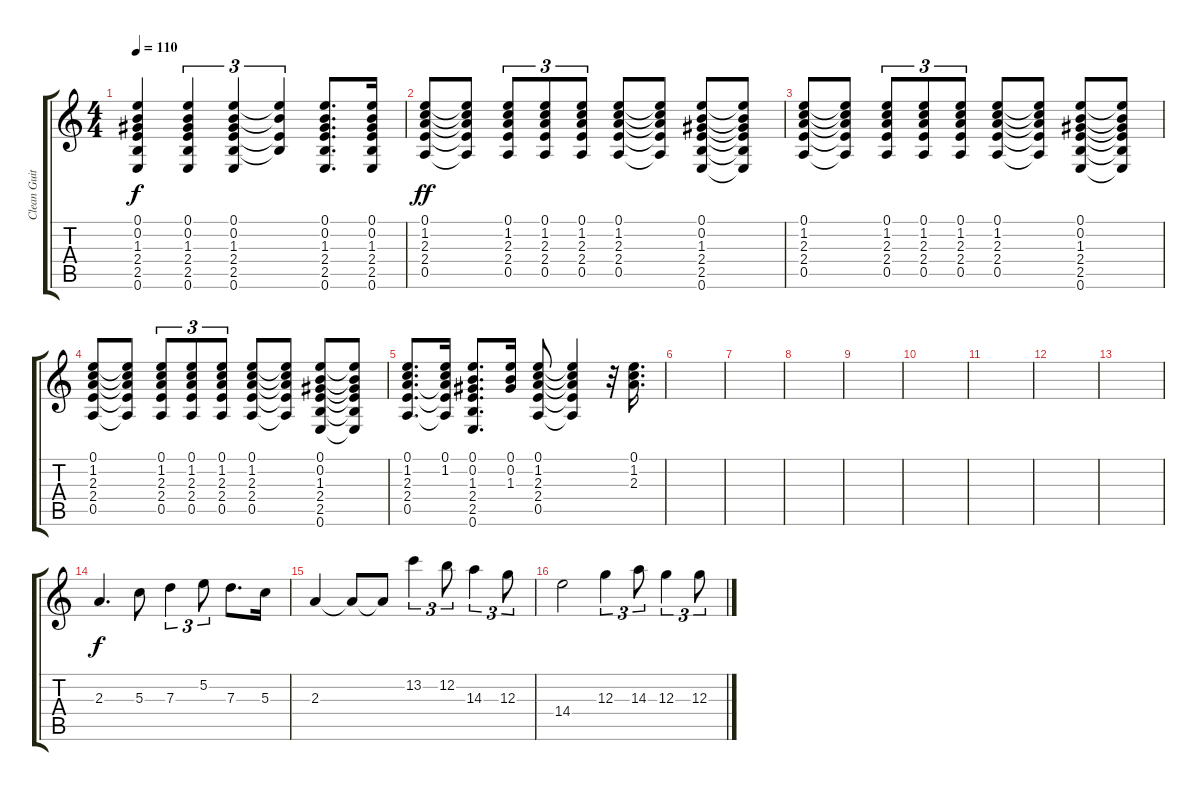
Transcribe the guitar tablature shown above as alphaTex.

\track ("Clean Guitar - Gem Archer" "Clean Guit") {instrument electricguitarclean}
\staff {score tabs}
\tuning (E4 B3 G3 D3 A2 E2) {hide}
\ts (4 4)
\tempo 110
\clef g2
\ks c
(0.1 0.2 1.3 2.4 2.5 0.6).4{dy f} (0.1 0.2 1.3 2.4 2.5 0.6).4{tu (3 2)} (0.1 0.2 1.3 2.4 2.5 0.6).4{tu (3 2)} (0.1{t} 0.2{t} 2.4{t} 2.5{t}).4{tu (3 2)} (0.1 0.2 1.3 2.4 2.5 0.6).8{d} (0.1 0.2 1.3 2.4 2.5 0.6).16 |
(0.1 1.2 2.3 2.4 0.5).8{dy ff} (0.1{t} 1.2{t} 2.3{t} 2.4{t} 0.5{t}).8 (0.1 1.2 2.3 2.4 0.5).8{tu (3 2)} (0.1 1.2 2.3 2.4 0.5).8{tu (3 2)} (0.1 1.2 2.3 2.4 0.5).8{tu (3 2)} (0.1 1.2 2.3 2.4 0.5).8 (0.1{t} 1.2{t} 2.3{t} 2.4{t} 0.5{t}).8 (0.1 0.2 1.3 2.4 2.5 0.6).8 (0.1{t} 0.2{t} 1.3{t} 2.4{t} 2.5{t} 0.6{t}).8 |
(0.1 1.2 2.3 2.4 0.5).8 (0.1{t} 1.2{t} 2.3{t} 2.4{t} 0.5{t}).8 (0.1 1.2 2.3 2.4 0.5).8{tu (3 2)} (0.1 1.2 2.3 2.4 0.5).8{tu (3 2)} (0.1 1.2 2.3 2.4 0.5).8{tu (3 2)} (0.1 1.2 2.3 2.4 0.5).8 (0.1{t} 1.2{t} 2.3{t} 2.4{t} 0.5{t}).8 (0.1 0.2 1.3 2.4 2.5 0.6).8 (0.1{t} 0.2{t} 1.3{t} 2.4{t} 2.5{t} 0.6{t}).8 |
(0.1 1.2 2.3 2.4 0.5).8 (0.1{t} 1.2{t} 2.3{t} 2.4{t} 0.5{t}).8 (0.1 1.2 2.3 2.4 0.5).8{tu (3 2)} (0.1 1.2 2.3 2.4 0.5).8{tu (3 2)} (0.1 1.2 2.3 2.4 0.5).8{tu (3 2)} (0.1 1.2 2.3 2.4 0.5).8 (0.1{t} 1.2{t} 2.3{t} 2.4{t} 0.5{t}).8 (0.1 0.2 1.3 2.4 2.5 0.6).8 (0.1{t} 0.2{t} 1.3{t} 2.4{t} 2.5{t} 0.6{t}).8 |
(0.1 1.2 2.3 2.4 0.5).8{d} (0.1 1.2 2.3{t} 2.4{t} 0.5{t}).16 (0.1 0.2 1.3 2.4 2.5 0.6).8{d} (0.1 0.2 1.3).16 (0.1 1.2 2.3 2.4 0.5).8 (0.1{t} 1.2{t} 2.3{t} 2.4{t} 0.5{t}).4 r.32 (0.1 1.2 2.3).16{d} |
|
|
|
|
|
|
|
|
2.3.4{d dy f volume 10 instrument distortionguitar} 5.3.8 7.3.4{tu (3 2)} 5.2.8{tu (3 2)} 7.3.8{d} 5.3.16 |
2.3.4 2.3{t}.8 2.3{t}.8 13.2.4{tu (3 2)} 12.2.8{tu (3 2)} 14.3.4{tu (3 2)} 12.3.8{tu (3 2)} |
14.4.2 12.3.4{tu (3 2)} 14.3.8{tu (3 2)} 12.3.4{tu (3 2)} 12.3.8{tu (3 2)}
